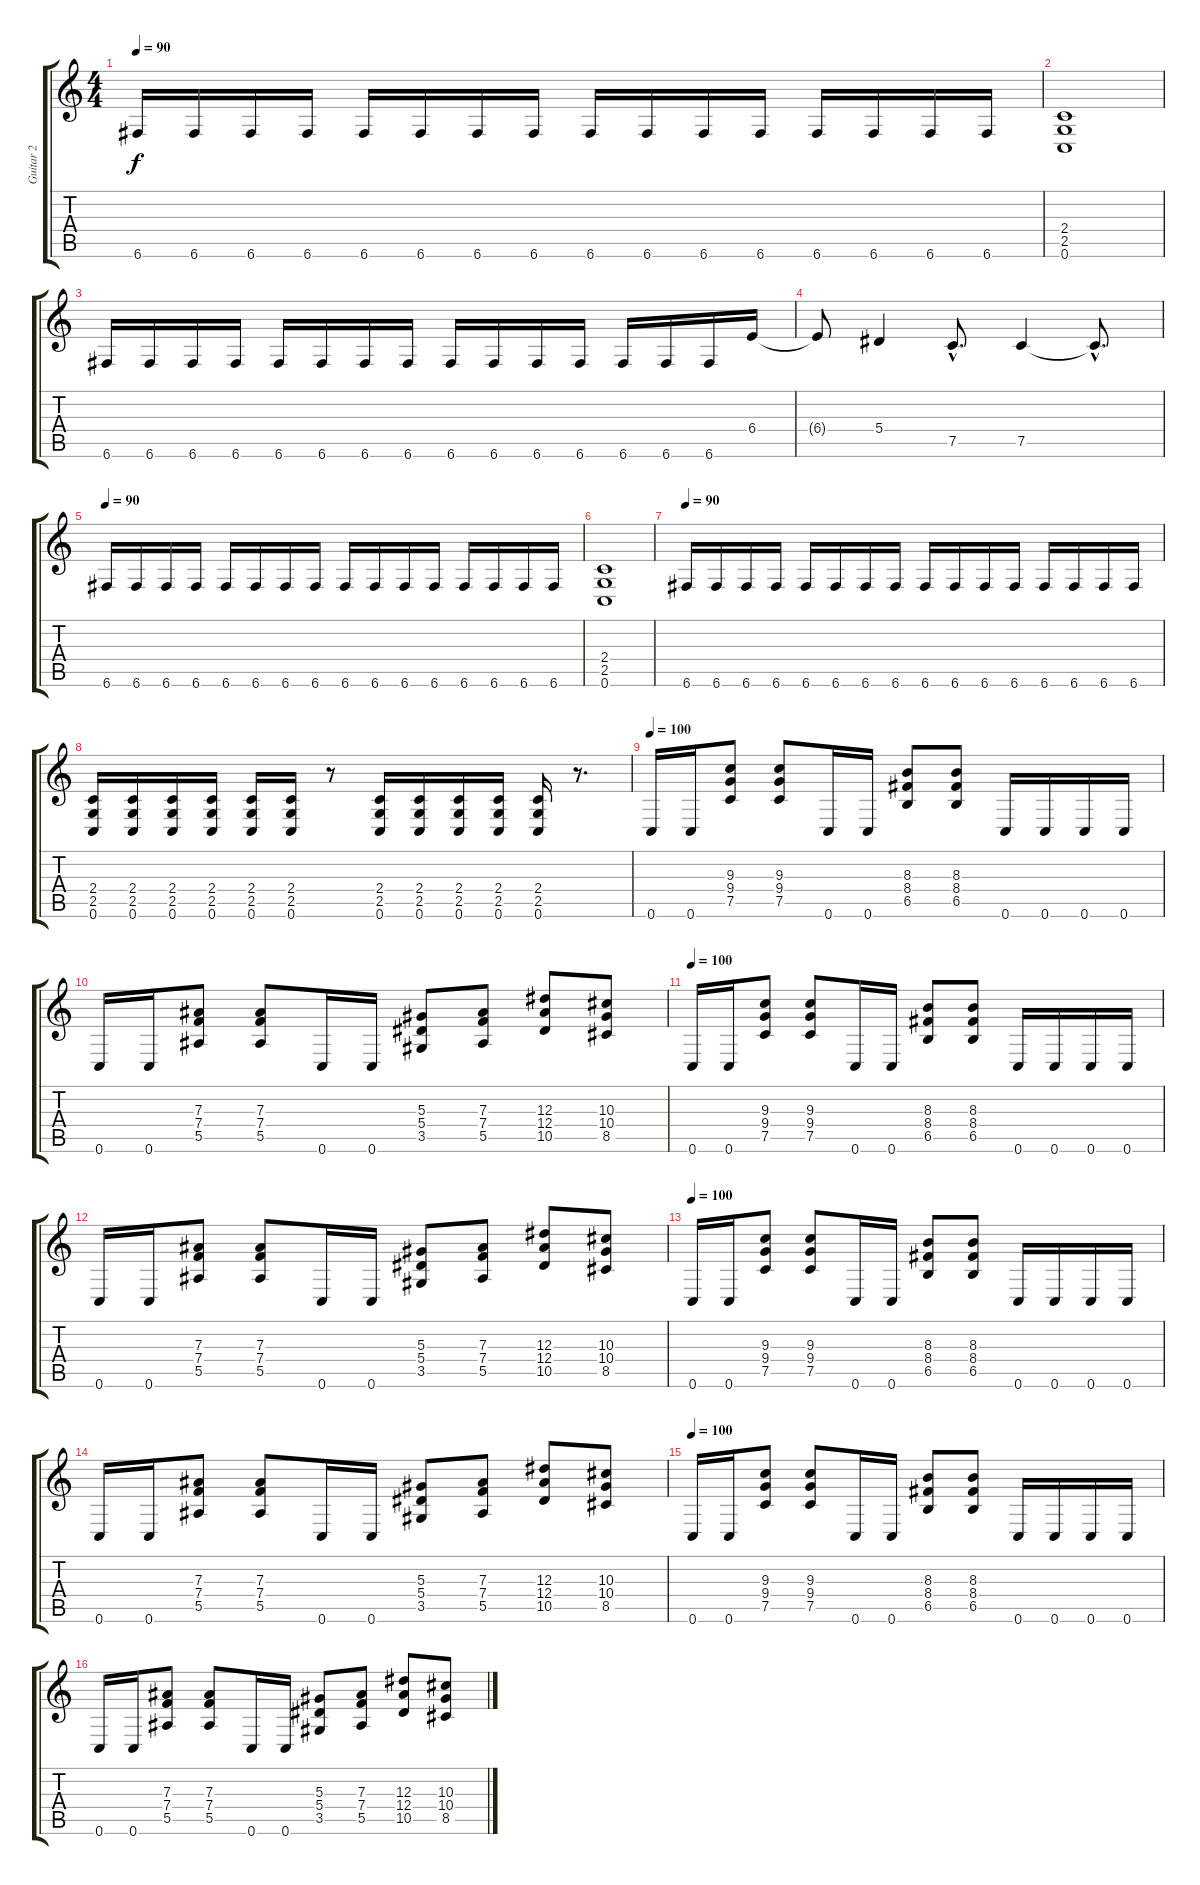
\track ("Guitar 2" "Guitar 2") {instrument overdrivenguitar}
\staff {score tabs}
\tuning (C4 G3 Eb3 Bb2 F2 C2) {hide}
\ts (4 4)
\tempo 90
\clef g2
\ks c
6.6.16{dy f} 6.6.16 6.6.16 6.6.16 6.6.16 6.6.16 6.6.16 6.6.16 6.6.16 6.6.16 6.6.16 6.6.16 6.6.16 6.6.16 6.6.16 6.6.16 |
(2.4 2.5 0.6).1 |
6.6.16 6.6.16 6.6.16 6.6.16 6.6.16 6.6.16 6.6.16 6.6.16 6.6.16 6.6.16 6.6.16 6.6.16 6.6.16 6.6.16 6.6.16 6.4.16 |
6.4{t}.8 5.4.4 7.5{hac}.8{d} 7.5.4 7.5{hac t}.8{d} |
\tempo 90
6.6.16 6.6.16 6.6.16 6.6.16 6.6.16 6.6.16 6.6.16 6.6.16 6.6.16 6.6.16 6.6.16 6.6.16 6.6.16 6.6.16 6.6.16 6.6.16 |
(2.4 2.5 0.6).1 |
\tempo 90
6.6.16 6.6.16 6.6.16 6.6.16 6.6.16 6.6.16 6.6.16 6.6.16 6.6.16 6.6.16 6.6.16 6.6.16 6.6.16 6.6.16 6.6.16 6.6.16 |
(2.4 2.5 0.6).16 (2.4 2.5 0.6).16 (2.4 2.5 0.6).16 (2.4 2.5 0.6).16 (2.4 2.5 0.6).16 (2.4 2.5 0.6).16 r.8 (2.4 2.5 0.6).16 (2.4 2.5 0.6).16 (2.4 2.5 0.6).16 (2.4 2.5 0.6).16 (2.4 2.5 0.6).16 r.8{d} |
\tempo 100
0.6.16 0.6.16 (9.3 9.4 7.5).8 (9.3 9.4 7.5).8 0.6.16 0.6.16 (8.3 8.4 6.5).8 (8.3 8.4 6.5).8 0.6.16 0.6.16 0.6.16 0.6.16 |
0.6.16 0.6.16 (7.3 7.4 5.5).8 (7.3 7.4 5.5).8 0.6.16 0.6.16 (5.3 5.4 3.5).8 (7.3 7.4 5.5).8 (12.3 12.4 10.5).8 (10.3 10.4 8.5).8 |
\tempo 100
0.6.16 0.6.16 (9.3 9.4 7.5).8 (9.3 9.4 7.5).8 0.6.16 0.6.16 (8.3 8.4 6.5).8 (8.3 8.4 6.5).8 0.6.16 0.6.16 0.6.16 0.6.16 |
0.6.16 0.6.16 (7.3 7.4 5.5).8 (7.3 7.4 5.5).8 0.6.16 0.6.16 (5.3 5.4 3.5).8 (7.3 7.4 5.5).8 (12.3 12.4 10.5).8 (10.3 10.4 8.5).8 |
\tempo 100
0.6.16 0.6.16 (9.3 9.4 7.5).8 (9.3 9.4 7.5).8 0.6.16 0.6.16 (8.3 8.4 6.5).8 (8.3 8.4 6.5).8 0.6.16 0.6.16 0.6.16 0.6.16 |
0.6.16 0.6.16 (7.3 7.4 5.5).8 (7.3 7.4 5.5).8 0.6.16 0.6.16 (5.3 5.4 3.5).8 (7.3 7.4 5.5).8 (12.3 12.4 10.5).8 (10.3 10.4 8.5).8 |
\tempo 100
0.6.16 0.6.16 (9.3 9.4 7.5).8 (9.3 9.4 7.5).8 0.6.16 0.6.16 (8.3 8.4 6.5).8 (8.3 8.4 6.5).8 0.6.16 0.6.16 0.6.16 0.6.16 |
0.6.16 0.6.16 (7.3 7.4 5.5).8 (7.3 7.4 5.5).8 0.6.16 0.6.16 (5.3 5.4 3.5).8 (7.3 7.4 5.5).8 (12.3 12.4 10.5).8 (10.3 10.4 8.5).8
